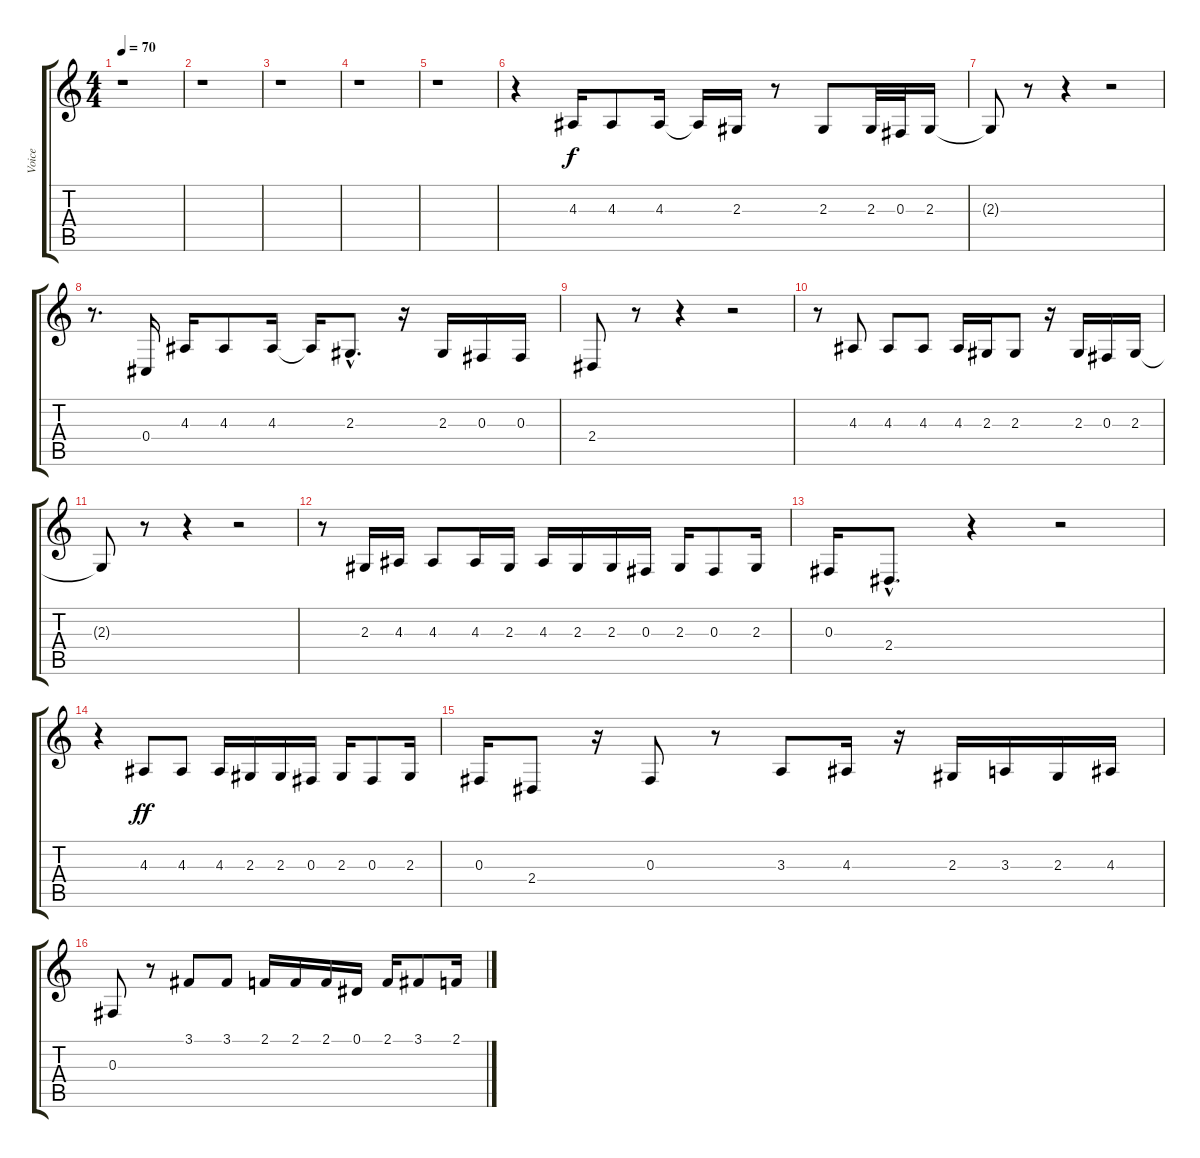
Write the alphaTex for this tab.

\track ("Voice" "Voice") {instrument lead2sawtooth}
\staff {score tabs}
\tuning (Eb4 Bb3 Gb3 Db3 Ab2 Eb2) {hide}
\ts (4 4)
\tempo 70
\clef g2
\ks c
r.1{dy f} |
r.1 |
r.1 |
r.1 |
r.1 |
r.4 4.3.16 4.3.8 4.3.16 4.3{t}.16 2.3.16 r.8 2.3.8 2.3.32 0.3.32 2.3.16 |
2.3{t}.8 r.8 r.4 r.2 |
r.8{d} 0.4.16 4.3.16 4.3.8 4.3.16 4.3{t}.16 2.3{hac}.8{d} r.16 2.3.16 0.3.16 0.3.16 |
2.4.8 r.8 r.4 r.2 |
r.8 4.3.8 4.3.8 4.3.8 4.3.16 2.3.16 2.3.8 r.16 2.3.16 0.3.16 2.3.16 |
2.3{t}.8 r.8 r.4 r.2 |
r.8 2.3.16 4.3.16 4.3.8 4.3.16 2.3.16 4.3.16 2.3.16 2.3.16 0.3.16 2.3.16 0.3.8 2.3.16 |
0.3.16 2.4{hac}.8{d} r.4 r.2 |
r.4 4.3.8{dy ff} 4.3.8 4.3.16 2.3.16 2.3.16 0.3.16 2.3.16 0.3.8 2.3.16 |
0.3.16 2.4.8 r.16 0.3.8 r.8 3.3.8 4.3.16 r.16 2.3.16 3.3.16 2.3.16 4.3.16 |
0.3.8 r.8 3.1.8 3.1.8 2.1.16 2.1.16 2.1.16 0.1.16 2.1.16 3.1.8 2.1.16
